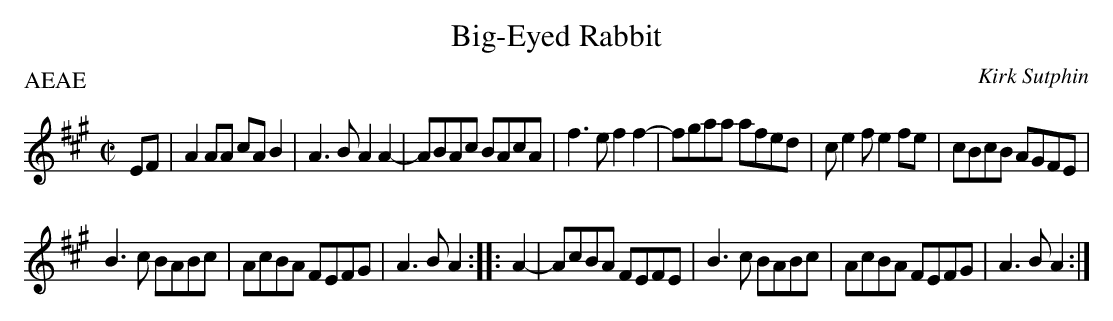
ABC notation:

X:1
T: Big-Eyed Rabbit
C: Kirk Sutphin
P: AEAE
M: C|
L: 1/8
K: A
EF |\
A2AA cAB2 | A3B A2A2- | ABAc BAcA | f3e f2f2- |\
fgaa afed | ce2f e2fe | cBcB AGFE |
B3c BABc |\
AcBA FEFG | A3B A2 :: A2- | AcBA FEFE |\
B3c BABc | AcBA FEFG | A3B A2 :|
